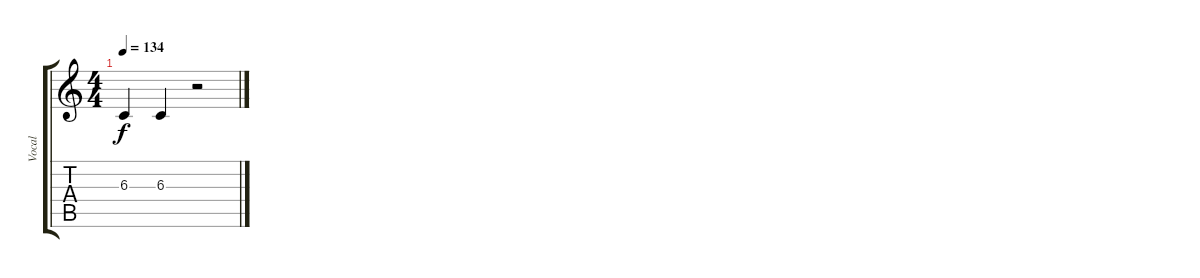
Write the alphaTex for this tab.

\track ("Vocal" "Vocal") {instrument lead2sawtooth}
\staff {score tabs}
\tuning (Eb4 Bb3 Gb3 Db3 Ab2 Eb2) {hide}
\ts (4 4)
\tempo 134
\clef g2
\ks c
6.3.4{dy f} 6.3.4 r.2
